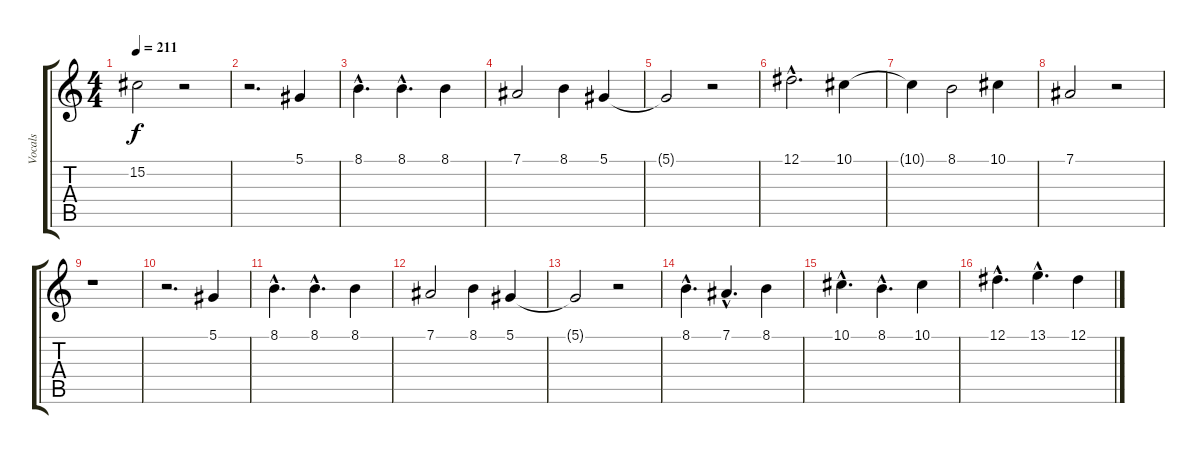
\track ("Vocals" "Vocals") {instrument lead2sawtooth}
\staff {score tabs}
\tuning (Eb4 Bb3 Gb3 Db3 Ab2 Eb2) {hide}
\ts (4 4)
\tempo 211
\clef g2
\ks c
15.2{t}.2{dy f} r.2 |
r.2{d} 5.1.4 |
8.1{hac}.4{d} 8.1{hac}.4{d} 8.1.4 |
7.1.2 8.1.4 5.1.4 |
5.1{t}.2 r.2 |
12.1{hac}.2{d} 10.1.4 |
10.1{t}.4 8.1.2 10.1.4 |
7.1.2 r.2 |
r.1 |
r.2{d} 5.1.4 |
8.1{hac}.4{d} 8.1{hac}.4{d} 8.1.4 |
7.1.2 8.1.4 5.1.4 |
5.1{t}.2 r.2 |
8.1{hac}.4{d} 7.1{hac}.4{d} 8.1.4 |
10.1{hac}.4{d} 8.1{hac}.4{d} 10.1.4 |
12.1{hac}.4{d} 13.1{hac}.4{d} 12.1.4
